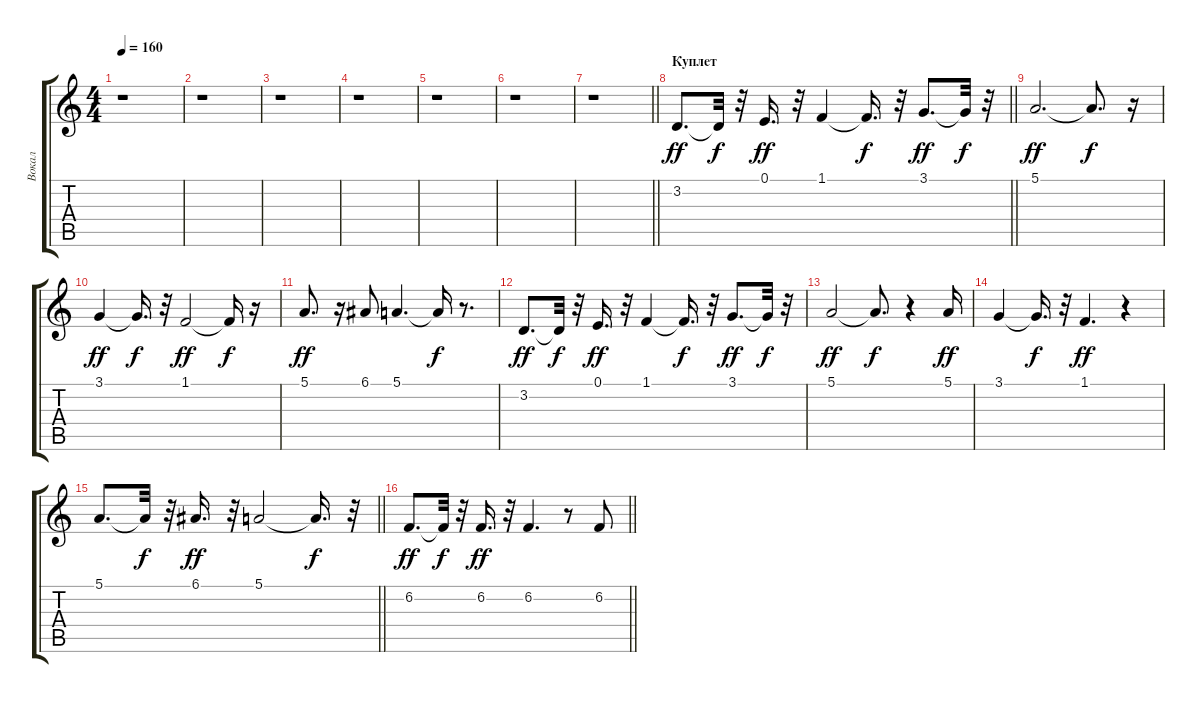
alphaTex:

\track ("Вокал" "Вокал") {instrument flute}
\staff {score tabs}
\tuning (E4 B3 G3 D3 A2 E2) {hide}
\ts (4 4)
\tempo 160
\clef g2
\ks c
r.1{dy ff} |
r.1 |
r.1 |
r.1 |
r.1 |
r.1 |
\barLineRight lightlight
r.1 |
\section ("" "Куплет")
\barLineRight lightlight
3.2.8{d} 3.2{t}.32{dy f} r.32 0.1.16{d dy ff} r.32 1.1.4 1.1{t}.16{d dy f} r.32 3.1.8{d dy ff} 3.1{t}.32{dy f} r.32 |
5.1.2{d dy ff} 5.1{t}.8{d dy f} r.16 |
3.1.4{dy ff} 3.1{t}.16{d dy f} r.32 1.1.2{dy ff} 1.1{t}.16{dy f} r.16 |
5.1.8{d dy ff} r.16 6.1.8 5.1.4{d} 5.1{t}.16{dy f} r.8{d} |
3.2.8{d dy ff} 3.2{t}.32{dy f} r.32 0.1.16{d dy ff} r.32 1.1.4 1.1{t}.16{d dy f} r.32 3.1.8{d dy ff} 3.1{t}.32{dy f} r.32 |
5.1.2{dy ff} 5.1{t}.8{d dy f} r.4 5.1.16{dy ff} |
3.1.4 3.1{t}.16{d dy f} r.32 1.1.4{d dy ff} r.4 |
\barLineRight lightlight
5.1.8{d} 5.1{t}.32{dy f} r.32 6.1.16{d dy ff} r.32 5.1.2 5.1{t}.16{d dy f} r.32 |
\section ("" " ")
\barLineRight lightlight
6.2.8{d dy ff} 6.2{t}.32{dy f} r.32 6.2.16{d dy ff} r.32 6.2.4{d} r.8 6.2.8
